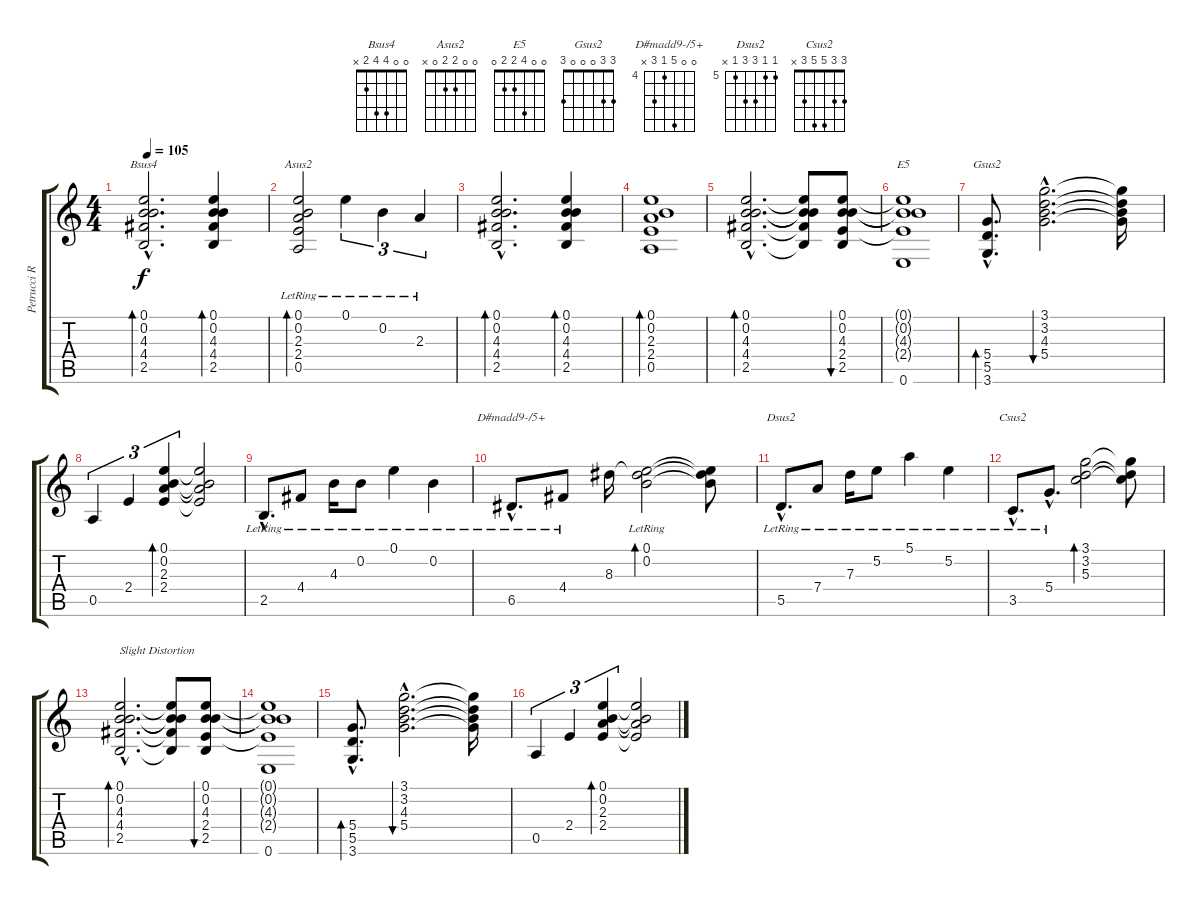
\track ("Petrucci Rhythm" "Petrucci R") {instrument acousticguitarsteel}
\staff {score tabs}
\tuning (E4 B3 G3 D3 A2 E2) {hide}
\chord ("Bsus4" 0 0 4 4 2 x)
\chord ("Asus2" 0 0 2 2 0 x)
\chord ("E5" 0 0 4 2 2 0)
\chord ("Gsus2" 3 3 0 0 0 3)
\chord ("D#madd9-/5+" 0 0 8 4 6 x) {firstfret 4}
\chord ("Dsus2" 5 5 7 7 5 x) {firstfret 5}
\chord ("Csus2" 3 3 5 5 3 x)
\ts (4 4)
\tempo 105
\clef g2
\ks c
(0.1{hac} 0.2{hac} 4.3{hac} 4.4{hac} 2.5{hac}).2{d bd 120 ch "Bsus4" dy f} (0.1 0.2 4.3 4.4 2.5).4{bd 120} |
(0.1{lr} 0.2{lr} 2.3{lr} 2.4{lr} 0.5{lr}).2{bd 120 ch "Asus2"} 0.1{lr}.4{tu (3 2)} 0.2{lr}.4{tu (3 2)} 2.3{lr}.4{tu (3 2)} |
(0.1{hac} 0.2{hac} 4.3{hac} 4.4{hac} 2.5{hac}).2{d bd 120} (0.1 0.2 4.3 4.4 2.5).4{bd 120} |
(0.1 0.2 2.3 2.4 0.5).1{bd 120} |
(0.1{hac} 0.2{hac} 4.3{hac} 4.4{hac} 2.5{hac}).2{d bd 120} (0.1{t} 0.2{t} 4.3{t} 4.4{t} 2.5{t}).8 (0.1 0.2 4.3 2.4 2.5).8{bu 240} |
(0.1{t} 0.2{t} 4.3{t} 2.4{t} 0.6).1{ch "E5"} |
(5.4{hac} 5.5{hac} 3.6{hac}).8{d bd 120 ch "Gsus2"} (3.1{hac} 3.2{hac} 4.3{hac} 5.4{hac}).2{d bu 60} (3.1{t} 3.2{t} 4.3{t} 5.4{t}).16 |
0.5.4{tu (3 2)} 2.4.4{tu (3 2)} (0.1 0.2 2.3 2.4).4{tu (3 2) bd 120} (0.1{t} 0.2{t} 2.3{t} 2.4{t}).2 |
2.5{hac lr}.8{d} 4.4{lr}.8 4.3{lr}.16 0.2{lr}.8 0.1{lr}.4 0.2{lr}.4 |
6.5{hac lr}.8{d ch "D#madd9-/5+"} 4.4{lr}.8 8.3.16 (0.1{lr} 0.2{lr} 8.3{t}).2{bd 120} (0.1{t} 0.2{t} 8.3{t}).8 |
5.5{hac lr}.8{d ch "Dsus2"} 7.4{lr}.8 7.3{lr}.16 5.2{lr}.8 5.1{lr}.4 5.2{lr}.4 |
3.5{hac lr}.8{d ch "Csus2"} 5.4{hac lr}.8{d} (3.1 3.2 5.3).2{bd 240} (3.1{t} 3.2{t} 5.3{t}).8 |
(0.1{hac} 0.2{hac} 4.3{hac} 4.4{hac} 2.5{hac}).2{d bd 120 txt "Slight Distortion" instrument electricguitarclean} (0.1{t} 0.2{t} 4.3{t} 4.4{t} 2.5{t}).8 (0.1 0.2 4.3 2.4 2.5).8{bu 240} |
(0.1{t} 0.2{t} 4.3{t} 2.4{t} 0.6).1 |
(5.4{hac} 5.5{hac} 3.6{hac}).8{d bd 120} (3.1{hac} 3.2{hac} 4.3{hac} 5.4{hac}).2{d bu 60} (3.1{t} 3.2{t} 4.3{t} 5.4{t}).16 |
0.5.4{tu (3 2)} 2.4.4{tu (3 2)} (0.1 0.2 2.3 2.4).4{tu (3 2) bd 120} (0.1{t} 0.2{t} 2.3{t} 2.4{t}).2
